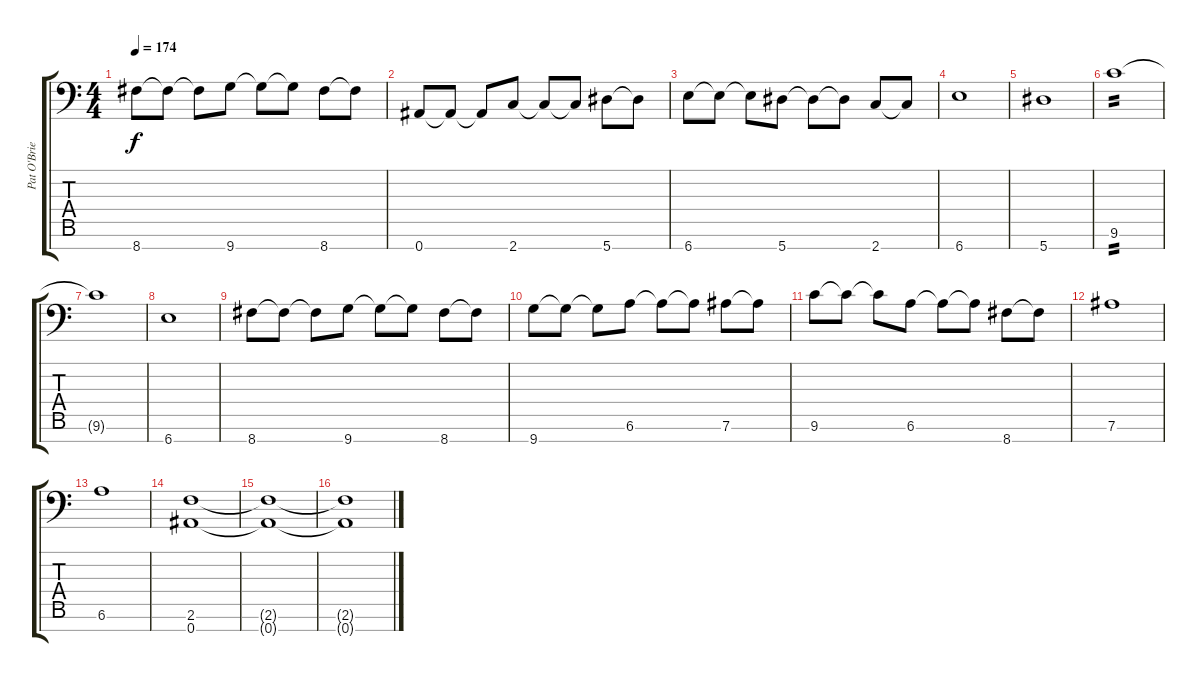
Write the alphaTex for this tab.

\track ("Pat O'Brien" "Pat O'Brie") {instrument overdrivenguitar}
\staff {score tabs}
\tuning (Eb4 Bb3 Gb3 Db3 Ab2 Eb2 Bb1) {hide}
\ts (4 4)
\tempo 174
\clef f4
\ks c
8.7.8{dy f} 8.7{t}.8 8.7{t}.8 9.7.8 9.7{t}.8 9.7{t}.8 8.7.8 8.7{t}.8 |
0.7.8 0.7{t}.8 0.7{t}.8 2.7.8 2.7{t}.8 2.7{t}.8 5.7.8 5.7{t}.8 |
6.7.8 6.7{t}.8 6.7{t}.8 5.7.8 5.7{t}.8 5.7{t}.8 2.7.8 2.7{t}.8 |
6.7.1 |
5.7.1 |
9.6.1{tp 2} |
9.6{t}.1 |
6.7.1 |
8.7.8 8.7{t}.8 8.7{t}.8 9.7.8 9.7{t}.8 9.7{t}.8 8.7.8 8.7{t}.8 |
9.7.8 9.7{t}.8 9.7{t}.8 6.6.8 6.6{t}.8 6.6{t}.8 7.6.8 7.6{t}.8 |
9.6.8 9.6{t}.8 9.6{t}.8 6.6.8 6.6{t}.8 6.6{t}.8 8.7.8 8.7{t}.8 |
7.6.1 |
6.6.1 |
(2.6 0.7).1 |
(2.6{t} 0.7{t}).1 |
(2.6{t} 0.7{t}).1
